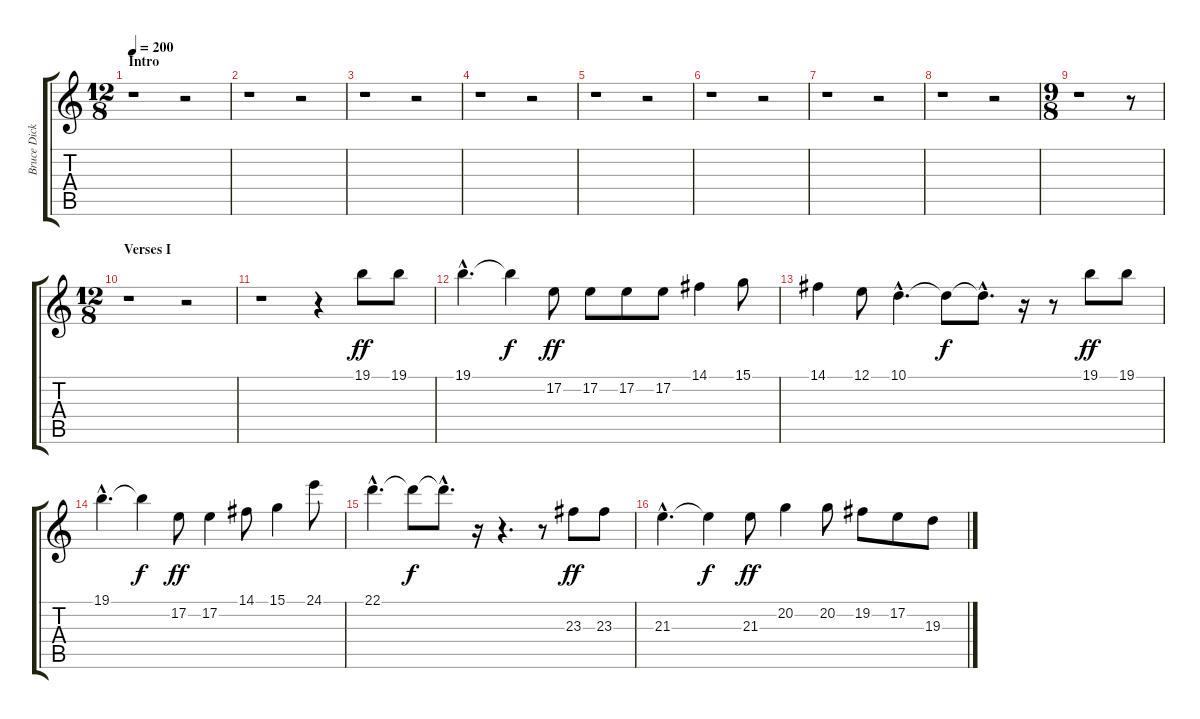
\track ("Bruce Dickinson" "Bruce Dick") {instrument choiraahs}
\staff {score tabs}
\tuning (E4 B3 G3 D3 A2 E2) {hide}
\ts (12 8)
\section ("" "Intro")
\tempo 200
\clef g2
\ks c
r.1{dy ff instrument choiraahs} r.2 |
r.1 r.2 |
r.1 r.2 |
r.1 r.2 |
r.1 r.2 |
r.1 r.2 |
r.1 r.2 |
r.1 r.2 |
\ts (9 8)
r.1 r.8 |
\ts (12 8)
\section ("" "Verses I")
r.1 r.2 |
r.1 r.4 19.1.8 19.1.8 |
19.1{hac}.4{d} 19.1{t}.4{dy f} 17.2.8{dy ff} 17.2.8 17.2.8 17.2.8 14.1.4 15.1.8 |
14.1.4 12.1.8 10.1{hac}.4{d} 10.1{t}.8{dy f} 10.1{hac t}.8{d} r.16 r.8 19.1.8{dy ff} 19.1.8 |
19.1{hac}.4{d} 19.1{t}.4{dy f} 17.2.8{dy ff} 17.2.4 14.1.8 15.1.4 24.1.8 |
22.1{hac}.4{d} 22.1{t}.8{dy f} 22.1{hac t}.8{d} r.16 r.4{d} r.8 23.3.8{dy ff} 23.3.8 |
21.3{hac}.4{d} 21.3{t}.4{dy f} 21.3.8{dy ff} 20.2.4 20.2.8 19.2.8 17.2.8 19.3.8
